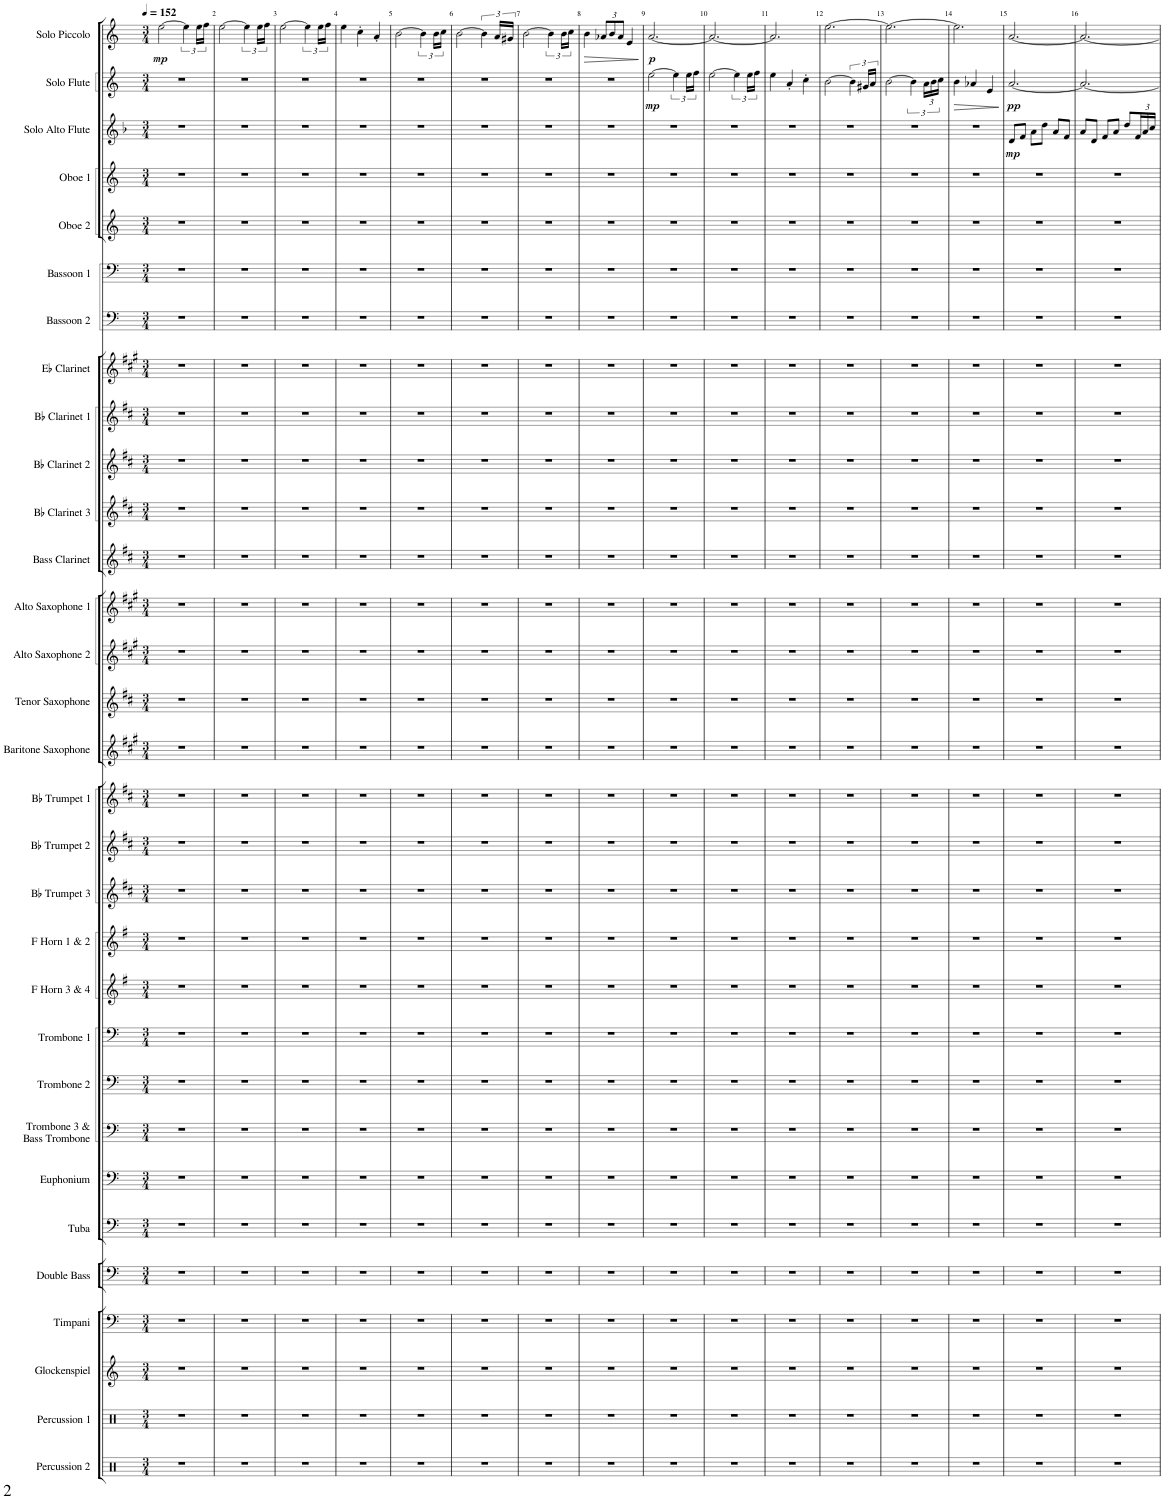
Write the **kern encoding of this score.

**kern	**kern	**kern	**kern	**kern	**kern	**kern	**kern	**kern	**kern	**kern	**kern	**kern	**kern	**kern	**kern	**kern	**kern	**kern	**kern	**kern	**kern	**kern	**kern	**kern	**kern	**kern	**kern	**kern	**dynam	**kern	**dynam	**kern	**dynam
*part31	*part30	*part29	*part28	*part27	*part26	*part25	*part24	*part23	*part22	*part21	*part20	*part19	*part18	*part17	*part16	*part15	*part14	*part13	*part12	*part11	*part10	*part9	*part8	*part7	*part6	*part5	*part4	*part3	*part3	*part2	*part2	*part1	*part1
*staff31	*staff30	*staff29	*staff28	*staff27	*staff26	*staff25	*staff24	*staff23	*staff22	*staff21	*staff20	*staff19	*staff18	*staff17	*staff16	*staff15	*staff14	*staff13	*staff12	*staff11	*staff10	*staff9	*staff8	*staff7	*staff6	*staff5	*staff4	*staff3	*staff3	*staff2	*staff2	*staff1	*staff1
*I"Percussion 2	*I"Percussion 1	*I"Glockenspiel	*I"Timpani	*I"Double Bass	*I"Tuba	*I"Euphonium	*I"Trombone 3 &amp; Bass Trombone	*I"Trombone 2	*I"Trombone 1	*I"F Horn 3 &amp; 4	*I"F Horn 1 &amp; 2	*I"Bb Trumpet 3	*I"Bb Trumpet 2	*I"Bb Trumpet 1	*I"Baritone Saxophone	*I"Tenor Saxophone	*I"Alto Saxophone 2	*I"Alto Saxophone 1	*I"Bass Clarinet	*I"Bb Clarinet 3	*I"Bb Clarinet 2	*I"Bb Clarinet 1	*I"Eb Clarinet	*I"Bassoon 2	*I"Bassoon 1	*I"Oboe 2	*I"Oboe 1	*I"Solo Alto Flute	*	*I"Solo Flute	*	*I"Solo Piccolo	*
*I'Perc. 2	*I'Perc. 1	*I'Glk.	*I'Timp.	*I'Db.	*I'Tba.	*I'Euph.	*I'Tbn. 3 B. Tbn.	*I'Tbn. 2	*I'Tbn. 1	*I'F Hn. 3 4	*I'F Hn. 1 2	*I'Bb Tpt. 3	*I'Bb Tpt. 2	*I'Bb Tpt. 1	*I'Bar. Sax.	*I'T. Sax.	*I'A. Sax. 2	*I'A. Sax. 1	*I'B. Cl.	*I'Bb Cl. 3	*I'Bb Cl. 2	*I'Bb Cl. 1	*I'Eb Cl.	*I'Bsn. 2	*I'Bsn. 1	*I'Ob. 2	*I'Ob. 1	*I'A. Fl.	*	*I'Fl.	*	*I'Picc.	*
*clefX	*clefX	*clefG2	*clefF4	*clefF4	*clefF4	*clefF4	*clefF4	*clefF4	*clefF4	*clefG2	*clefG2	*clefG2	*clefG2	*clefG2	*clefG2	*clefG2	*clefG2	*clefG2	*clefG2	*clefG2	*clefG2	*clefG2	*clefG2	*clefF4	*clefF4	*clefG2	*clefG2	*clefG2	*	*clefG2	*	*clefG2	*
*	*	*Trd-14c-24	*	*Trd7c12	*	*	*	*	*	*Trd4c7	*Trd4c7	*Trd1c2	*Trd1c2	*Trd1c2	*Trd12c21	*Trd8c14	*Trd5c9	*Trd5c9	*Trd8c14	*Trd1c2	*Trd1c2	*Trd1c2	*Trd-2c-3	*	*	*	*	*Trd3c5	*	*	*	*Trd-7c-12	*
*k[]	*k[]	*k[]	*k[]	*k[]	*k[]	*k[]	*k[]	*k[]	*k[]	*k[f#]	*k[f#]	*k[f#c#]	*k[f#c#]	*k[f#c#]	*k[f#c#g#]	*k[f#c#]	*k[f#c#g#]	*k[f#c#g#]	*k[f#c#]	*k[f#c#]	*k[f#c#]	*k[f#c#]	*k[f#c#g#]	*k[]	*k[]	*k[]	*k[]	*k[b-]	*	*k[]	*	*k[]	*
*M3/4	*M3/4	*M3/4	*M3/4	*M3/4	*M3/4	*M3/4	*M3/4	*M3/4	*M3/4	*M3/4	*M3/4	*M3/4	*M3/4	*M3/4	*M3/4	*M3/4	*M3/4	*M3/4	*M3/4	*M3/4	*M3/4	*M3/4	*M3/4	*M3/4	*M3/4	*M3/4	*M3/4	*M3/4	*	*M3/4	*	*M3/4	*
*MM152	*MM152	*MM152	*MM152	*MM152	*MM152	*MM152	*MM152	*MM152	*MM152	*MM152	*MM152	*MM152	*MM152	*MM152	*MM152	*MM152	*MM152	*MM152	*MM152	*MM152	*MM152	*MM152	*MM152	*MM152	*MM152	*MM152	*MM152	*MM152	*	*MM152	*	*MM152	*
=1	=1	=1	=1	=1	=1	=1	=1	=1	=1	=1	=1	=1	=1	=1	=1	=1	=1	=1	=1	=1	=1	=1	=1	=1	=1	=1	=1	=1	=1	=1	=1	=1	=1
!	!	!	!	!	!	!	!	!	!	!	!	!	!	!	!	!	!	!	!	!	!	!	!	!	!	!	!	!	!	!	!	!	!LO:DY:b
2.r	2.r	2.r	2.r	2.r	2.r	2.r	2.r	2.r	2.r	2.r	2.r	2.r	2.r	2.r	2.r	2.r	2.r	2.r	2.r	2.r	2.r	2.r	2.r	2.r	2.r	2.r	2.r	2.r	.	2.r	.	[2ee\	mp
.	.	.	.	.	.	.	.	.	.	.	.	.	.	.	.	.	.	.	.	.	.	.	.	.	.	.	.	.	.	.	.	6ee\]	.
.	.	.	.	.	.	.	.	.	.	.	.	.	.	.	.	.	.	.	.	.	.	.	.	.	.	.	.	.	.	.	.	24ee\LL	.
.	.	.	.	.	.	.	.	.	.	.	.	.	.	.	.	.	.	.	.	.	.	.	.	.	.	.	.	.	.	.	.	24ff\JJ	.
=2	=2	=2	=2	=2	=2	=2	=2	=2	=2	=2	=2	=2	=2	=2	=2	=2	=2	=2	=2	=2	=2	=2	=2	=2	=2	=2	=2	=2	=2	=2	=2	=2	=2
2.r	2.r	2.r	2.r	2.r	2.r	2.r	2.r	2.r	2.r	2.r	2.r	2.r	2.r	2.r	2.r	2.r	2.r	2.r	2.r	2.r	2.r	2.r	2.r	2.r	2.r	2.r	2.r	2.r	.	2.r	.	[2ee\	.
.	.	.	.	.	.	.	.	.	.	.	.	.	.	.	.	.	.	.	.	.	.	.	.	.	.	.	.	.	.	.	.	6ee\]	.
.	.	.	.	.	.	.	.	.	.	.	.	.	.	.	.	.	.	.	.	.	.	.	.	.	.	.	.	.	.	.	.	24ee\LL	.
.	.	.	.	.	.	.	.	.	.	.	.	.	.	.	.	.	.	.	.	.	.	.	.	.	.	.	.	.	.	.	.	24ff\JJ	.
=3	=3	=3	=3	=3	=3	=3	=3	=3	=3	=3	=3	=3	=3	=3	=3	=3	=3	=3	=3	=3	=3	=3	=3	=3	=3	=3	=3	=3	=3	=3	=3	=3	=3
2.r	2.r	2.r	2.r	2.r	2.r	2.r	2.r	2.r	2.r	2.r	2.r	2.r	2.r	2.r	2.r	2.r	2.r	2.r	2.r	2.r	2.r	2.r	2.r	2.r	2.r	2.r	2.r	2.r	.	2.r	.	[2ee\	.
.	.	.	.	.	.	.	.	.	.	.	.	.	.	.	.	.	.	.	.	.	.	.	.	.	.	.	.	.	.	.	.	6ee\]	.
.	.	.	.	.	.	.	.	.	.	.	.	.	.	.	.	.	.	.	.	.	.	.	.	.	.	.	.	.	.	.	.	24ee\LL	.
.	.	.	.	.	.	.	.	.	.	.	.	.	.	.	.	.	.	.	.	.	.	.	.	.	.	.	.	.	.	.	.	24ff\JJ	.
=4	=4	=4	=4	=4	=4	=4	=4	=4	=4	=4	=4	=4	=4	=4	=4	=4	=4	=4	=4	=4	=4	=4	=4	=4	=4	=4	=4	=4	=4	=4	=4	=4	=4
2.r	2.r	2.r	2.r	2.r	2.r	2.r	2.r	2.r	2.r	2.r	2.r	2.r	2.r	2.r	2.r	2.r	2.r	2.r	2.r	2.r	2.r	2.r	2.r	2.r	2.r	2.r	2.r	2.r	.	2.r	.	4ee\	.
.	.	.	.	.	.	.	.	.	.	.	.	.	.	.	.	.	.	.	.	.	.	.	.	.	.	.	.	.	.	.	.	4cc'\	.
.	.	.	.	.	.	.	.	.	.	.	.	.	.	.	.	.	.	.	.	.	.	.	.	.	.	.	.	.	.	.	.	4a'/	.
=5	=5	=5	=5	=5	=5	=5	=5	=5	=5	=5	=5	=5	=5	=5	=5	=5	=5	=5	=5	=5	=5	=5	=5	=5	=5	=5	=5	=5	=5	=5	=5	=5	=5
2.r	2.r	2.r	2.r	2.r	2.r	2.r	2.r	2.r	2.r	2.r	2.r	2.r	2.r	2.r	2.r	2.r	2.r	2.r	2.r	2.r	2.r	2.r	2.r	2.r	2.r	2.r	2.r	2.r	.	2.r	.	[2b\	.
.	.	.	.	.	.	.	.	.	.	.	.	.	.	.	.	.	.	.	.	.	.	.	.	.	.	.	.	.	.	.	.	6b\]	.
.	.	.	.	.	.	.	.	.	.	.	.	.	.	.	.	.	.	.	.	.	.	.	.	.	.	.	.	.	.	.	.	24b\LL	.
.	.	.	.	.	.	.	.	.	.	.	.	.	.	.	.	.	.	.	.	.	.	.	.	.	.	.	.	.	.	.	.	24cc\JJ	.
=6	=6	=6	=6	=6	=6	=6	=6	=6	=6	=6	=6	=6	=6	=6	=6	=6	=6	=6	=6	=6	=6	=6	=6	=6	=6	=6	=6	=6	=6	=6	=6	=6	=6
2.r	2.r	2.r	2.r	2.r	2.r	2.r	2.r	2.r	2.r	2.r	2.r	2.r	2.r	2.r	2.r	2.r	2.r	2.r	2.r	2.r	2.r	2.r	2.r	2.r	2.r	2.r	2.r	2.r	.	2.r	.	[2b\	.
.	.	.	.	.	.	.	.	.	.	.	.	.	.	.	.	.	.	.	.	.	.	.	.	.	.	.	.	.	.	.	.	6b\]	.
.	.	.	.	.	.	.	.	.	.	.	.	.	.	.	.	.	.	.	.	.	.	.	.	.	.	.	.	.	.	.	.	24a/LL	.
.	.	.	.	.	.	.	.	.	.	.	.	.	.	.	.	.	.	.	.	.	.	.	.	.	.	.	.	.	.	.	.	24g#X/JJ	.
=7	=7	=7	=7	=7	=7	=7	=7	=7	=7	=7	=7	=7	=7	=7	=7	=7	=7	=7	=7	=7	=7	=7	=7	=7	=7	=7	=7	=7	=7	=7	=7	=7	=7
2.r	2.r	2.r	2.r	2.r	2.r	2.r	2.r	2.r	2.r	2.r	2.r	2.r	2.r	2.r	2.r	2.r	2.r	2.r	2.r	2.r	2.r	2.r	2.r	2.r	2.r	2.r	2.r	2.r	.	2.r	.	[2b\	.
.	.	.	.	.	.	.	.	.	.	.	.	.	.	.	.	.	.	.	.	.	.	.	.	.	.	.	.	.	.	.	.	6b\]	.
.	.	.	.	.	.	.	.	.	.	.	.	.	.	.	.	.	.	.	.	.	.	.	.	.	.	.	.	.	.	.	.	24b\LL	.
.	.	.	.	.	.	.	.	.	.	.	.	.	.	.	.	.	.	.	.	.	.	.	.	.	.	.	.	.	.	.	.	24cc\JJ	.
=8	=8	=8	=8	=8	=8	=8	=8	=8	=8	=8	=8	=8	=8	=8	=8	=8	=8	=8	=8	=8	=8	=8	=8	=8	=8	=8	=8	=8	=8	=8	=8	=8	=8
!	!	!	!	!	!	!	!	!	!	!	!	!	!	!	!	!	!	!	!	!	!	!	!	!	!	!	!	!	!	!	!	!	!LO:HP:b
2.r	2.r	2.r	2.r	2.r	2.r	2.r	2.r	2.r	2.r	2.r	2.r	2.r	2.r	2.r	2.r	2.r	2.r	2.r	2.r	2.r	2.r	2.r	2.r	2.r	2.r	2.r	2.r	2.r	.	2.r	.	4b\	>
*	*	*	*	*	*	*	*	*	*	*	*	*	*	*	*	*	*	*	*	*	*	*	*	*	*	*	*	*	*	*	*	*Xbrackettup	*
.	.	.	.	.	.	.	.	.	.	.	.	.	.	.	.	.	.	.	.	.	.	.	.	.	.	.	.	.	.	.	.	12a-X/L	.
.	.	.	.	.	.	.	.	.	.	.	.	.	.	.	.	.	.	.	.	.	.	.	.	.	.	.	.	.	.	.	.	12b/	.
.	.	.	.	.	.	.	.	.	.	.	.	.	.	.	.	.	.	.	.	.	.	.	.	.	.	.	.	.	.	.	.	12a-/J	.
.	.	.	.	.	.	.	.	.	.	.	.	.	.	.	.	.	.	.	.	.	.	.	.	.	.	.	.	.	.	.	.	4e/	.
.	.	.	.	.	.	.	.	.	.	.	.	.	.	.	.	.	.	.	.	.	.	.	.	.	.	.	.	.	.	.	.	.	]
=9	=9	=9	=9	=9	=9	=9	=9	=9	=9	=9	=9	=9	=9	=9	=9	=9	=9	=9	=9	=9	=9	=9	=9	=9	=9	=9	=9	=9	=9	=9	=9	=9	=9
!	!	!	!	!	!	!	!	!	!	!	!	!	!	!	!	!	!	!	!	!	!	!	!	!	!	!	!	!	!	!	!LO:DY:b	!	!LO:DY:b
2.r	2.r	2.r	2.r	2.r	2.r	2.r	2.r	2.r	2.r	2.r	2.r	2.r	2.r	2.r	2.r	2.r	2.r	2.r	2.r	2.r	2.r	2.r	2.r	2.r	2.r	2.r	2.r	2.r	.	[2ee\	mp	[2.a/	p
.	.	.	.	.	.	.	.	.	.	.	.	.	.	.	.	.	.	.	.	.	.	.	.	.	.	.	.	.	.	6ee\]	.	.	.
.	.	.	.	.	.	.	.	.	.	.	.	.	.	.	.	.	.	.	.	.	.	.	.	.	.	.	.	.	.	24ee\LL	.	.	.
.	.	.	.	.	.	.	.	.	.	.	.	.	.	.	.	.	.	.	.	.	.	.	.	.	.	.	.	.	.	24ff\JJ	.	.	.
=10	=10	=10	=10	=10	=10	=10	=10	=10	=10	=10	=10	=10	=10	=10	=10	=10	=10	=10	=10	=10	=10	=10	=10	=10	=10	=10	=10	=10	=10	=10	=10	=10	=10
2.r	2.r	2.r	2.r	2.r	2.r	2.r	2.r	2.r	2.r	2.r	2.r	2.r	2.r	2.r	2.r	2.r	2.r	2.r	2.r	2.r	2.r	2.r	2.r	2.r	2.r	2.r	2.r	2.r	.	[2ee\	.	2.a/_	.
.	.	.	.	.	.	.	.	.	.	.	.	.	.	.	.	.	.	.	.	.	.	.	.	.	.	.	.	.	.	6ee\]	.	.	.
.	.	.	.	.	.	.	.	.	.	.	.	.	.	.	.	.	.	.	.	.	.	.	.	.	.	.	.	.	.	24ee\LL	.	.	.
.	.	.	.	.	.	.	.	.	.	.	.	.	.	.	.	.	.	.	.	.	.	.	.	.	.	.	.	.	.	24ff\JJ	.	.	.
=11	=11	=11	=11	=11	=11	=11	=11	=11	=11	=11	=11	=11	=11	=11	=11	=11	=11	=11	=11	=11	=11	=11	=11	=11	=11	=11	=11	=11	=11	=11	=11	=11	=11
2.r	2.r	2.r	2.r	2.r	2.r	2.r	2.r	2.r	2.r	2.r	2.r	2.r	2.r	2.r	2.r	2.r	2.r	2.r	2.r	2.r	2.r	2.r	2.r	2.r	2.r	2.r	2.r	2.r	.	4ee\	.	2.a/]	.
.	.	.	.	.	.	.	.	.	.	.	.	.	.	.	.	.	.	.	.	.	.	.	.	.	.	.	.	.	.	4a'/	.	.	.
.	.	.	.	.	.	.	.	.	.	.	.	.	.	.	.	.	.	.	.	.	.	.	.	.	.	.	.	.	.	4cc'\	.	.	.
=12	=12	=12	=12	=12	=12	=12	=12	=12	=12	=12	=12	=12	=12	=12	=12	=12	=12	=12	=12	=12	=12	=12	=12	=12	=12	=12	=12	=12	=12	=12	=12	=12	=12
2.r	2.r	2.r	2.r	2.r	2.r	2.r	2.r	2.r	2.r	2.r	2.r	2.r	2.r	2.r	2.r	2.r	2.r	2.r	2.r	2.r	2.r	2.r	2.r	2.r	2.r	2.r	2.r	2.r	.	[2b\	.	[2.ee\	.
.	.	.	.	.	.	.	.	.	.	.	.	.	.	.	.	.	.	.	.	.	.	.	.	.	.	.	.	.	.	6b\]	.	.	.
.	.	.	.	.	.	.	.	.	.	.	.	.	.	.	.	.	.	.	.	.	.	.	.	.	.	.	.	.	.	24g#X/LL	.	.	.
.	.	.	.	.	.	.	.	.	.	.	.	.	.	.	.	.	.	.	.	.	.	.	.	.	.	.	.	.	.	24a/JJ	.	.	.
=13	=13	=13	=13	=13	=13	=13	=13	=13	=13	=13	=13	=13	=13	=13	=13	=13	=13	=13	=13	=13	=13	=13	=13	=13	=13	=13	=13	=13	=13	=13	=13	=13	=13
2.r	2.r	2.r	2.r	2.r	2.r	2.r	2.r	2.r	2.r	2.r	2.r	2.r	2.r	2.r	2.r	2.r	2.r	2.r	2.r	2.r	2.r	2.r	2.r	2.r	2.r	2.r	2.r	2.r	.	[2b\	.	2.ee\_	.
.	.	.	.	.	.	.	.	.	.	.	.	.	.	.	.	.	.	.	.	.	.	.	.	.	.	.	.	.	.	6b\]	.	.	.
.	.	.	.	.	.	.	.	.	.	.	.	.	.	.	.	.	.	.	.	.	.	.	.	.	.	.	.	.	.	36a\LL	.	.	.
.	.	.	.	.	.	.	.	.	.	.	.	.	.	.	.	.	.	.	.	.	.	.	.	.	.	.	.	.	.	36b\	.	.	.
.	.	.	.	.	.	.	.	.	.	.	.	.	.	.	.	.	.	.	.	.	.	.	.	.	.	.	.	.	.	36cc\JJ	.	.	.
=14	=14	=14	=14	=14	=14	=14	=14	=14	=14	=14	=14	=14	=14	=14	=14	=14	=14	=14	=14	=14	=14	=14	=14	=14	=14	=14	=14	=14	=14	=14	=14	=14	=14
!	!	!	!	!	!	!	!	!	!	!	!	!	!	!	!	!	!	!	!	!	!	!	!	!	!	!	!	!	!	!	!LO:HP:b	!	!
2.r	2.r	2.r	2.r	2.r	2.r	2.r	2.r	2.r	2.r	2.r	2.r	2.r	2.r	2.r	2.r	2.r	2.r	2.r	2.r	2.r	2.r	2.r	2.r	2.r	2.r	2.r	2.r	2.r	.	4b\	>	2.ee\]	.
.	.	.	.	.	.	.	.	.	.	.	.	.	.	.	.	.	.	.	.	.	.	.	.	.	.	.	.	.	.	4a-X/	.	.	.
.	.	.	.	.	.	.	.	.	.	.	.	.	.	.	.	.	.	.	.	.	.	.	.	.	.	.	.	.	.	4e/	.	.	.
.	.	.	.	.	.	.	.	.	.	.	.	.	.	.	.	.	.	.	.	.	.	.	.	.	.	.	.	.	.	.	]	.	.
=15	=15	=15	=15	=15	=15	=15	=15	=15	=15	=15	=15	=15	=15	=15	=15	=15	=15	=15	=15	=15	=15	=15	=15	=15	=15	=15	=15	=15	=15	=15	=15	=15	=15
!	!	!	!	!	!	!	!	!	!	!	!	!	!	!	!	!	!	!	!	!	!	!	!	!	!	!	!	!	!LO:DY:b	!	!LO:DY:b	!	!
2.r	2.r	2.r	2.r	2.r	2.r	2.r	2.r	2.r	2.r	2.r	2.r	2.r	2.r	2.r	2.r	2.r	2.r	2.r	2.r	2.r	2.r	2.r	2.r	2.r	2.r	2.r	2.r	8d/L	mp	[2.a/	pp	[2.a/	.
.	.	.	.	.	.	.	.	.	.	.	.	.	.	.	.	.	.	.	.	.	.	.	.	.	.	.	.	8f/J	.	.	.	.	.
.	.	.	.	.	.	.	.	.	.	.	.	.	.	.	.	.	.	.	.	.	.	.	.	.	.	.	.	8a\L	.	.	.	.	.
.	.	.	.	.	.	.	.	.	.	.	.	.	.	.	.	.	.	.	.	.	.	.	.	.	.	.	.	8dd\J	.	.	.	.	.
.	.	.	.	.	.	.	.	.	.	.	.	.	.	.	.	.	.	.	.	.	.	.	.	.	.	.	.	8a/L	.	.	.	.	.
.	.	.	.	.	.	.	.	.	.	.	.	.	.	.	.	.	.	.	.	.	.	.	.	.	.	.	.	8f/J	.	.	.	.	.
=16	=16	=16	=16	=16	=16	=16	=16	=16	=16	=16	=16	=16	=16	=16	=16	=16	=16	=16	=16	=16	=16	=16	=16	=16	=16	=16	=16	=16	=16	=16	=16	=16	=16
2.r	2.r	2.r	2.r	2.r	2.r	2.r	2.r	2.r	2.r	2.r	2.r	2.r	2.r	2.r	2.r	2.r	2.r	2.r	2.r	2.r	2.r	2.r	2.r	2.r	2.r	2.r	2.r	8a/L	.	2.a/_	.	2.a/_	.
.	.	.	.	.	.	.	.	.	.	.	.	.	.	.	.	.	.	.	.	.	.	.	.	.	.	.	.	8d/J	.	.	.	.	.
.	.	.	.	.	.	.	.	.	.	.	.	.	.	.	.	.	.	.	.	.	.	.	.	.	.	.	.	8f/L	.	.	.	.	.
.	.	.	.	.	.	.	.	.	.	.	.	.	.	.	.	.	.	.	.	.	.	.	.	.	.	.	.	8a/J	.	.	.	.	.
.	.	.	.	.	.	.	.	.	.	.	.	.	.	.	.	.	.	.	.	.	.	.	.	.	.	.	.	8dd/L	.	.	.	.	.
*	*	*	*	*	*	*	*	*	*	*	*	*	*	*	*	*	*	*	*	*	*	*	*	*	*	*	*	*Xbrackettup	*	*	*	*	*
.	.	.	.	.	.	.	.	.	.	.	.	.	.	.	.	.	.	.	.	.	.	.	.	.	.	.	.	24f/L	.	.	.	.	.
.	.	.	.	.	.	.	.	.	.	.	.	.	.	.	.	.	.	.	.	.	.	.	.	.	.	.	.	24a/	.	.	.	.	.
.	.	.	.	.	.	.	.	.	.	.	.	.	.	.	.	.	.	.	.	.	.	.	.	.	.	.	.	24cc/JJ	.	.	.	.	.
=	=	=	=	=	=	=	=	=	=	=	=	=	=	=	=	=	=	=	=	=	=	=	=	=	=	=	=	=	=	=	=	=	=
*-	*-	*-	*-	*-	*-	*-	*-	*-	*-	*-	*-	*-	*-	*-	*-	*-	*-	*-	*-	*-	*-	*-	*-	*-	*-	*-	*-	*-	*-	*-	*-	*-	*-
